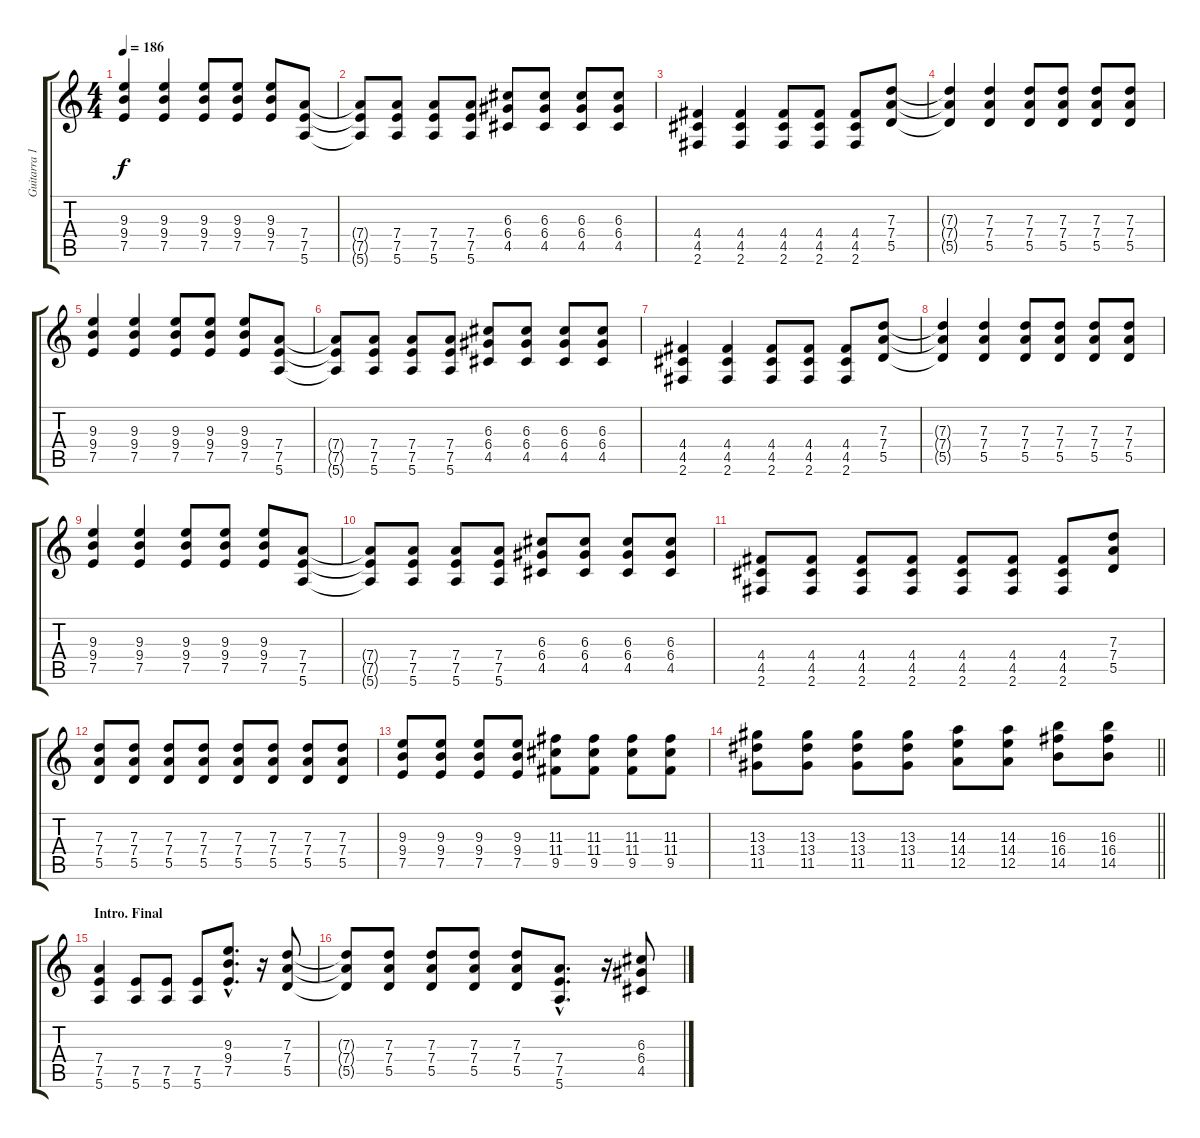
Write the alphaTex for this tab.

\track ("Guitarra 1 - Mathias" "Guitarra 1") {instrument overdrivenguitar}
\staff {score tabs}
\tuning (E4 B3 G3 D3 A2 E2) {hide}
\ts (4 4)
\tempo 186
\clef g2
\ks c
(9.3 9.4 7.5).4{dy f} (9.3 9.4 7.5).4 (9.3 9.4 7.5).8 (9.3 9.4 7.5).8 (9.3 9.4 7.5).8 (7.4 7.5 5.6).8 |
(7.4{t} 7.5{t} 5.6{t}).8 (7.4 7.5 5.6).8 (7.4 7.5 5.6).8 (7.4 7.5 5.6).8 (6.3 6.4 4.5).8 (6.3 6.4 4.5).8 (6.3 6.4 4.5).8 (6.3 6.4 4.5).8 |
(4.4 4.5 2.6).4 (4.4 4.5 2.6).4 (4.4 4.5 2.6).8 (4.4 4.5 2.6).8 (4.4 4.5 2.6).8 (7.3 7.4 5.5).8 |
(7.3{t} 7.4{t} 5.5{t}).4 (7.3 7.4 5.5).4 (7.3 7.4 5.5).8 (7.3 7.4 5.5).8 (7.3 7.4 5.5).8 (7.3 7.4 5.5).8 |
(9.3 9.4 7.5).4 (9.3 9.4 7.5).4 (9.3 9.4 7.5).8 (9.3 9.4 7.5).8 (9.3 9.4 7.5).8 (7.4 7.5 5.6).8 |
(7.4{t} 7.5{t} 5.6{t}).8 (7.4 7.5 5.6).8 (7.4 7.5 5.6).8 (7.4 7.5 5.6).8 (6.3 6.4 4.5).8 (6.3 6.4 4.5).8 (6.3 6.4 4.5).8 (6.3 6.4 4.5).8 |
(4.4 4.5 2.6).4 (4.4 4.5 2.6).4 (4.4 4.5 2.6).8 (4.4 4.5 2.6).8 (4.4 4.5 2.6).8 (7.3 7.4 5.5).8 |
(7.3{t} 7.4{t} 5.5{t}).4 (7.3 7.4 5.5).4 (7.3 7.4 5.5).8 (7.3 7.4 5.5).8 (7.3 7.4 5.5).8 (7.3 7.4 5.5).8 |
(9.3 9.4 7.5).4 (9.3 9.4 7.5).4 (9.3 9.4 7.5).8 (9.3 9.4 7.5).8 (9.3 9.4 7.5).8 (7.4 7.5 5.6).8 |
(7.4{t} 7.5{t} 5.6{t}).8 (7.4 7.5 5.6).8 (7.4 7.5 5.6).8 (7.4 7.5 5.6).8 (6.3 6.4 4.5).8 (6.3 6.4 4.5).8 (6.3 6.4 4.5).8 (6.3 6.4 4.5).8 |
(4.4 4.5 2.6).8 (4.4 4.5 2.6).8 (4.4 4.5 2.6).8 (4.4 4.5 2.6).8 (4.4 4.5 2.6).8 (4.4 4.5 2.6).8 (4.4 4.5 2.6).8 (7.3 7.4 5.5).8 |
(7.3 7.4 5.5).8 (7.3 7.4 5.5).8 (7.3 7.4 5.5).8 (7.3 7.4 5.5).8 (7.3 7.4 5.5).8 (7.3 7.4 5.5).8 (7.3 7.4 5.5).8 (7.3 7.4 5.5).8 |
(9.3 9.4 7.5).8 (9.3 9.4 7.5).8 (9.3 9.4 7.5).8 (9.3 9.4 7.5).8 (11.3 11.4 9.5).8 (11.3 11.4 9.5).8 (11.3 11.4 9.5).8 (11.3 11.4 9.5).8 |
\barLineRight lightlight
(13.3 13.4 11.5).8 (13.3 13.4 11.5).8 (13.3 13.4 11.5).8 (13.3 13.4 11.5).8 (14.3 14.4 12.5).8 (14.3 14.4 12.5).8 (16.3 16.4 14.5).8 (16.3 16.4 14.5).8 |
\section ("" "Intro. Final")
(7.4 7.5 5.6).4 (7.5 5.6).8 (7.5 5.6).8 (7.5 5.6).8 (9.3{hac} 9.4{hac} 7.5{hac}).8{d} r.16 (7.3 7.4 5.5).8 |
(7.3{t} 7.4{t} 5.5{t}).8 (7.3 7.4 5.5).8 (7.3 7.4 5.5).8 (7.3 7.4 5.5).8 (7.3 7.4 5.5).8 (7.4{hac} 7.5{hac} 5.6{hac}).8{d} r.16 (6.3 6.4 4.5).8
